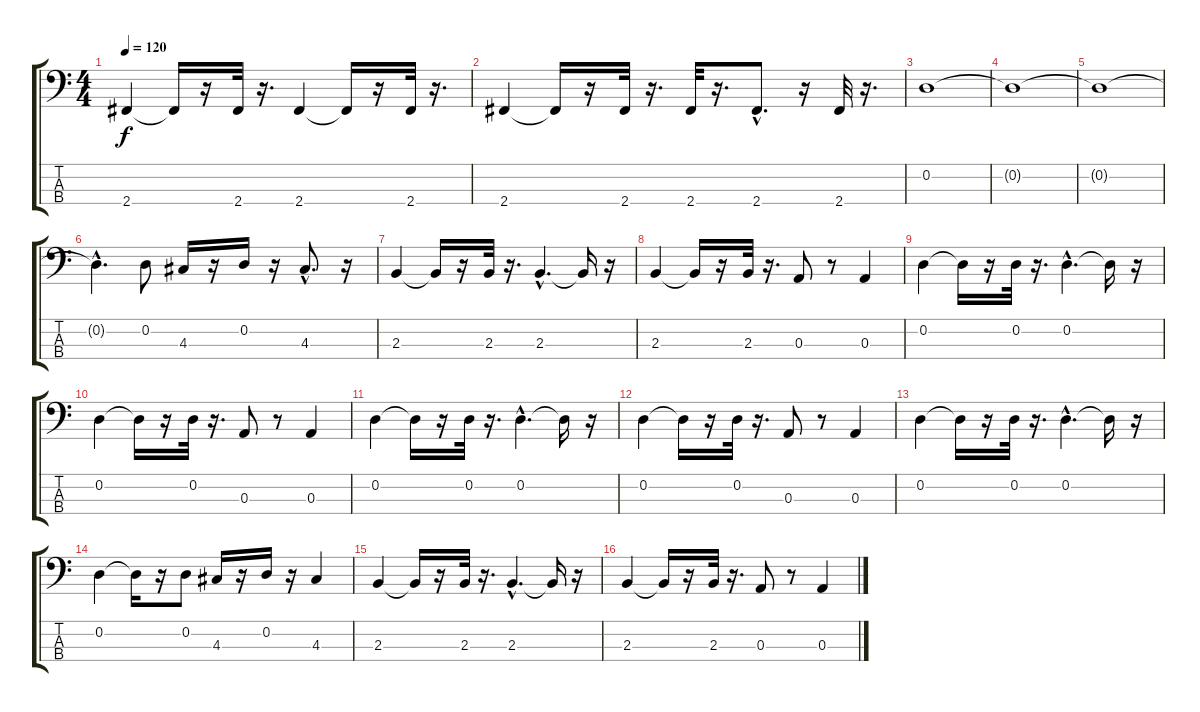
\track "" {instrument fretlessbass}
\staff {score tabs}
\tuning (G2 D2 A1 E1) {hide}
\ts (4 4)
\tempo 120
\clef f4
\ks c
2.4.4{dy f} 2.4{t}.16 r.16 2.4.32 r.16{d} 2.4.4 2.4{t}.16 r.16 2.4.32 r.16{d} |
2.4.4 2.4{t}.16 r.16 2.4.32 r.16{d} 2.4.32 r.16{d} 2.4{hac}.8{d} r.16 2.4.32 r.16{d} |
0.2.1 |
0.2{t}.1 |
0.2{t}.1 |
0.2{hac t}.4{d} 0.2.8 4.3.16 r.16 0.2.16 r.16 4.3{hac}.8{d} r.16 |
2.3.4 2.3{t}.16 r.16 2.3.32 r.16{d} 2.3{hac}.4{d} 2.3{t}.16 r.16 |
2.3.4 2.3{t}.16 r.16 2.3.32 r.16{d} 0.3.8 r.8 0.3.4 |
0.2.4 0.2{t}.16 r.16 0.2.32 r.16{d} 0.2{hac}.4{d} 0.2{t}.16 r.16 |
0.2.4 0.2{t}.16 r.16 0.2.32 r.16{d} 0.3.8 r.8 0.3.4 |
0.2.4 0.2{t}.16 r.16 0.2.32 r.16{d} 0.2{hac}.4{d} 0.2{t}.16 r.16 |
0.2.4 0.2{t}.16 r.16 0.2.32 r.16{d} 0.3.8 r.8 0.3.4 |
0.2.4 0.2{t}.16 r.16 0.2.32 r.16{d} 0.2{hac}.4{d} 0.2{t}.16 r.16 |
0.2.4 0.2{t}.16 r.16 0.2.8 4.3.16 r.16 0.2.16 r.16 4.3.4 |
2.3.4 2.3{t}.16 r.16 2.3.32 r.16{d} 2.3{hac}.4{d} 2.3{t}.16 r.16 |
2.3.4 2.3{t}.16 r.16 2.3.32 r.16{d} 0.3.8 r.8 0.3.4
